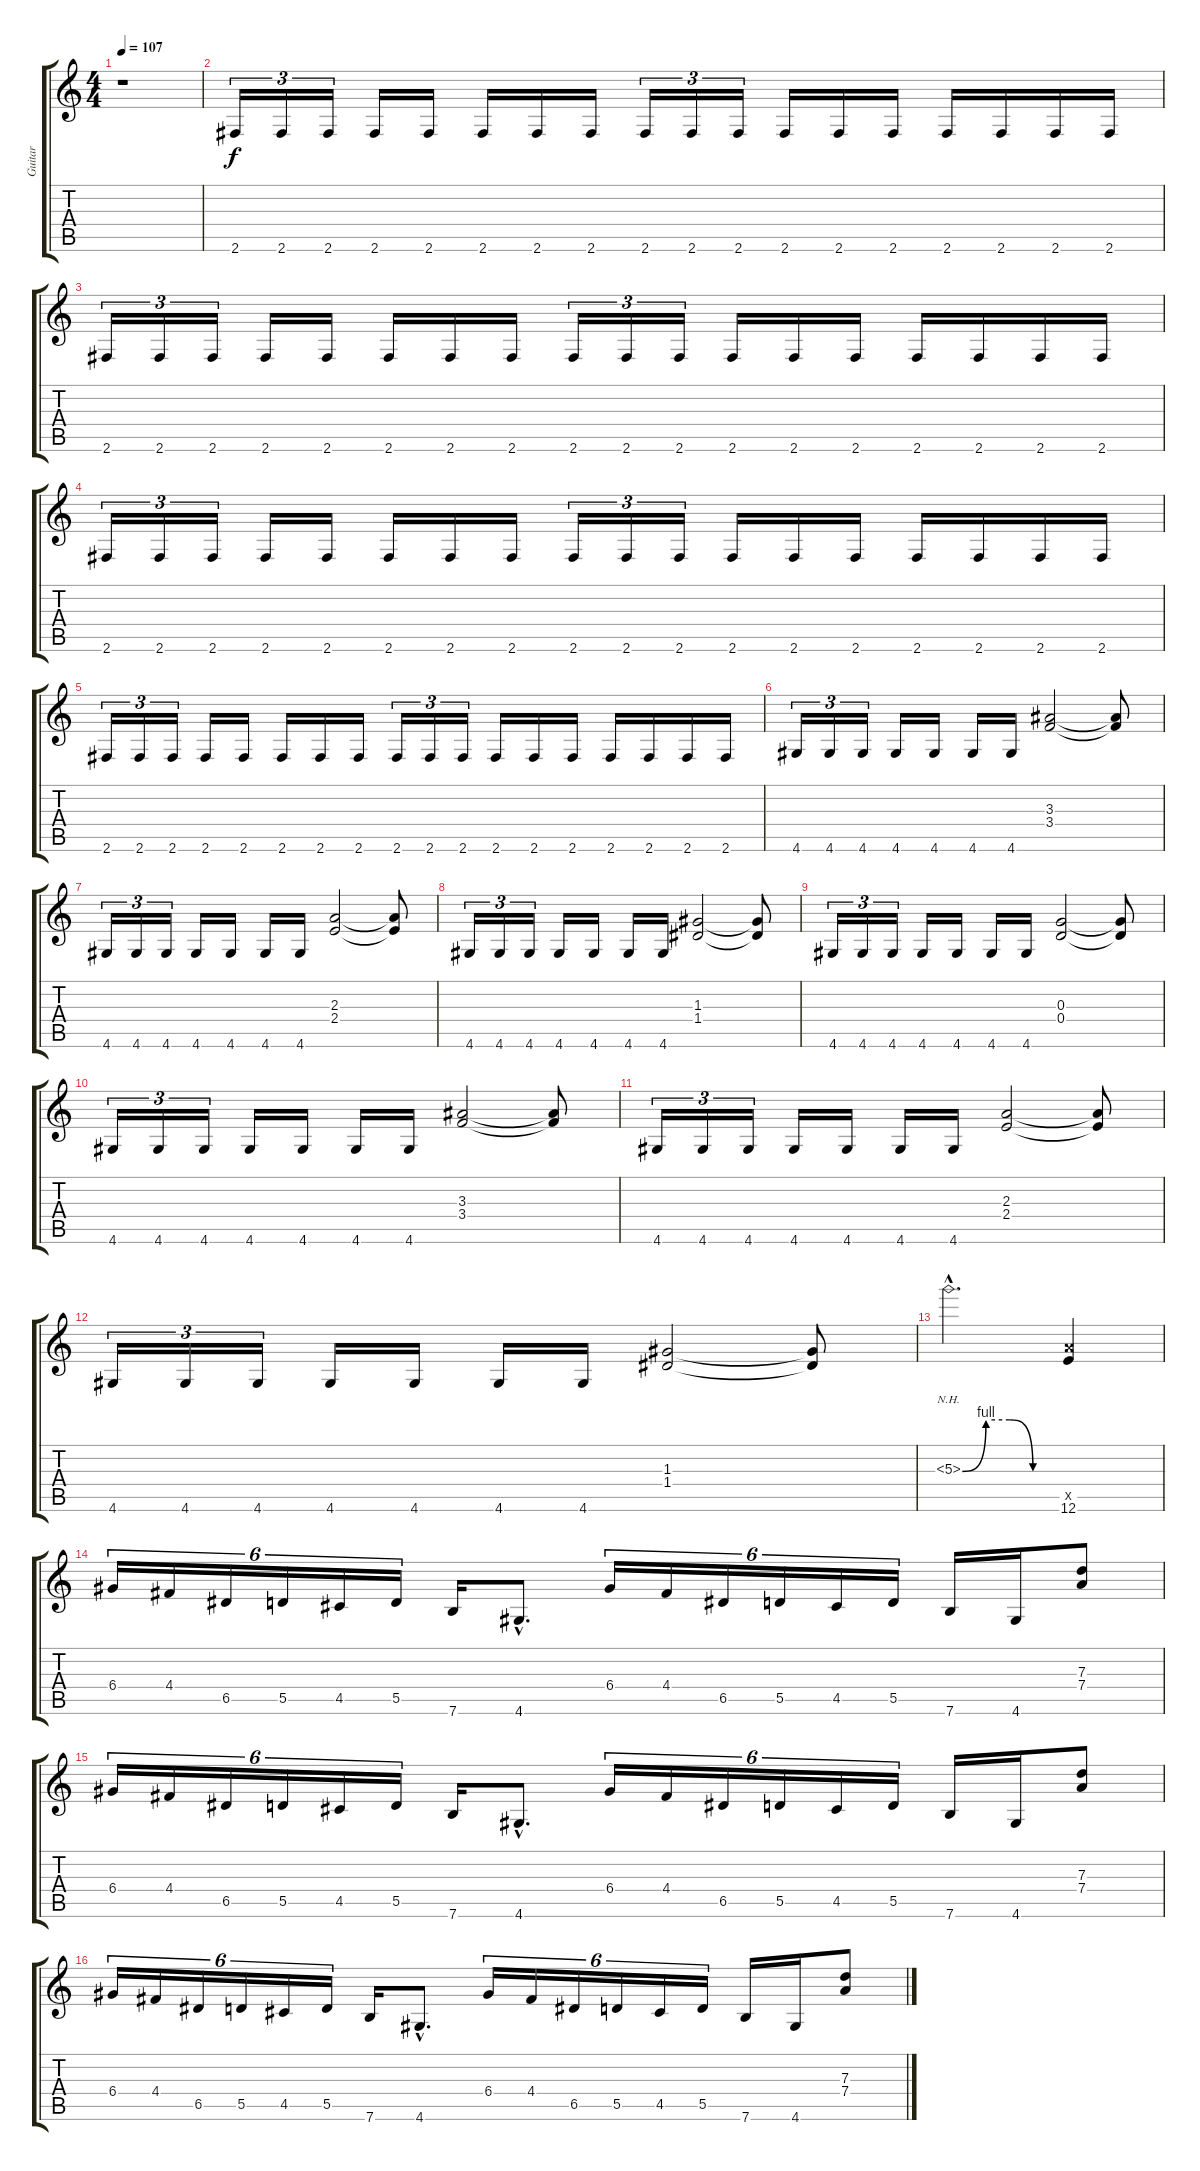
\track ("Guitar" "Guitar") {instrument distortionguitar}
\staff {score tabs}
\tuning (E4 B3 G3 D3 A2 E2) {hide}
\ts (4 4)
\tempo 107
\clef g2
\ks c
r.1{dy f instrument distortionguitar} |
2.6.16{tu (3 2)} 2.6.16{tu (3 2)} 2.6.16{tu (3 2)} 2.6.16 2.6.16 2.6.16 2.6.16 2.6.16 2.6.16{tu (3 2)} 2.6.16{tu (3 2)} 2.6.16{tu (3 2)} 2.6.16 2.6.16 2.6.16 2.6.16 2.6.16 2.6.16 2.6.16 |
2.6.16{tu (3 2)} 2.6.16{tu (3 2)} 2.6.16{tu (3 2)} 2.6.16 2.6.16 2.6.16 2.6.16 2.6.16 2.6.16{tu (3 2)} 2.6.16{tu (3 2)} 2.6.16{tu (3 2)} 2.6.16 2.6.16 2.6.16 2.6.16 2.6.16 2.6.16 2.6.16 |
2.6.16{tu (3 2)} 2.6.16{tu (3 2)} 2.6.16{tu (3 2)} 2.6.16 2.6.16 2.6.16 2.6.16 2.6.16 2.6.16{tu (3 2)} 2.6.16{tu (3 2)} 2.6.16{tu (3 2)} 2.6.16 2.6.16 2.6.16 2.6.16 2.6.16 2.6.16 2.6.16 |
2.6.16{tu (3 2)} 2.6.16{tu (3 2)} 2.6.16{tu (3 2)} 2.6.16 2.6.16 2.6.16 2.6.16 2.6.16 2.6.16{tu (3 2)} 2.6.16{tu (3 2)} 2.6.16{tu (3 2)} 2.6.16 2.6.16 2.6.16 2.6.16 2.6.16 2.6.16 2.6.16 |
4.6.16{tu (3 2)} 4.6.16{tu (3 2)} 4.6.16{tu (3 2)} 4.6.16 4.6.16 4.6.16 4.6.16 (3.3 3.4).2 (3.3{t} 3.4{t}).8 |
4.6.16{tu (3 2)} 4.6.16{tu (3 2)} 4.6.16{tu (3 2)} 4.6.16 4.6.16 4.6.16 4.6.16 (2.3 2.4).2 (2.3{t} 2.4{t}).8 |
4.6.16{tu (3 2)} 4.6.16{tu (3 2)} 4.6.16{tu (3 2)} 4.6.16 4.6.16 4.6.16 4.6.16 (1.3 1.4).2 (1.3{t} 1.4{t}).8 |
4.6.16{tu (3 2)} 4.6.16{tu (3 2)} 4.6.16{tu (3 2)} 4.6.16 4.6.16 4.6.16 4.6.16 (0.3 0.4).2 (0.3{t} 0.4{t}).8 |
4.6.16{tu (3 2)} 4.6.16{tu (3 2)} 4.6.16{tu (3 2)} 4.6.16 4.6.16 4.6.16 4.6.16 (3.3 3.4).2 (3.3{t} 3.4{t}).8 |
4.6.16{tu (3 2)} 4.6.16{tu (3 2)} 4.6.16{tu (3 2)} 4.6.16 4.6.16 4.6.16 4.6.16 (2.3 2.4).2 (2.3{t} 2.4{t}).8 |
4.6.16{tu (3 2)} 4.6.16{tu (3 2)} 4.6.16{tu (3 2)} 4.6.16 4.6.16 4.6.16 4.6.16 (1.3 1.4).2 (1.3{t} 1.4{t}).8 |
5.3{be (custom 0 0 15 4 30 4 45 0 60 0) nh hac}.2{d} (12.5{x} 12.6).4 |
6.4.16{tu (6 4)} 4.4.16{tu (6 4)} 6.5.16{tu (6 4)} 5.5.16{tu (6 4)} 4.5.16{tu (6 4)} 5.5.16{tu (6 4)} 7.6.16 4.6{hac}.8{d} 6.4.16{tu (6 4)} 4.4.16{tu (6 4)} 6.5.16{tu (6 4)} 5.5.16{tu (6 4)} 4.5.16{tu (6 4)} 5.5.16{tu (6 4)} 7.6.16 4.6.16 (7.3 7.4).8 |
6.4.16{tu (6 4)} 4.4.16{tu (6 4)} 6.5.16{tu (6 4)} 5.5.16{tu (6 4)} 4.5.16{tu (6 4)} 5.5.16{tu (6 4)} 7.6.16 4.6{hac}.8{d} 6.4.16{tu (6 4)} 4.4.16{tu (6 4)} 6.5.16{tu (6 4)} 5.5.16{tu (6 4)} 4.5.16{tu (6 4)} 5.5.16{tu (6 4)} 7.6.16 4.6.16 (7.3 7.4).8 |
6.4.16{tu (6 4)} 4.4.16{tu (6 4)} 6.5.16{tu (6 4)} 5.5.16{tu (6 4)} 4.5.16{tu (6 4)} 5.5.16{tu (6 4)} 7.6.16 4.6{hac}.8{d} 6.4.16{tu (6 4)} 4.4.16{tu (6 4)} 6.5.16{tu (6 4)} 5.5.16{tu (6 4)} 4.5.16{tu (6 4)} 5.5.16{tu (6 4)} 7.6.16 4.6.16 (7.3 7.4).8
